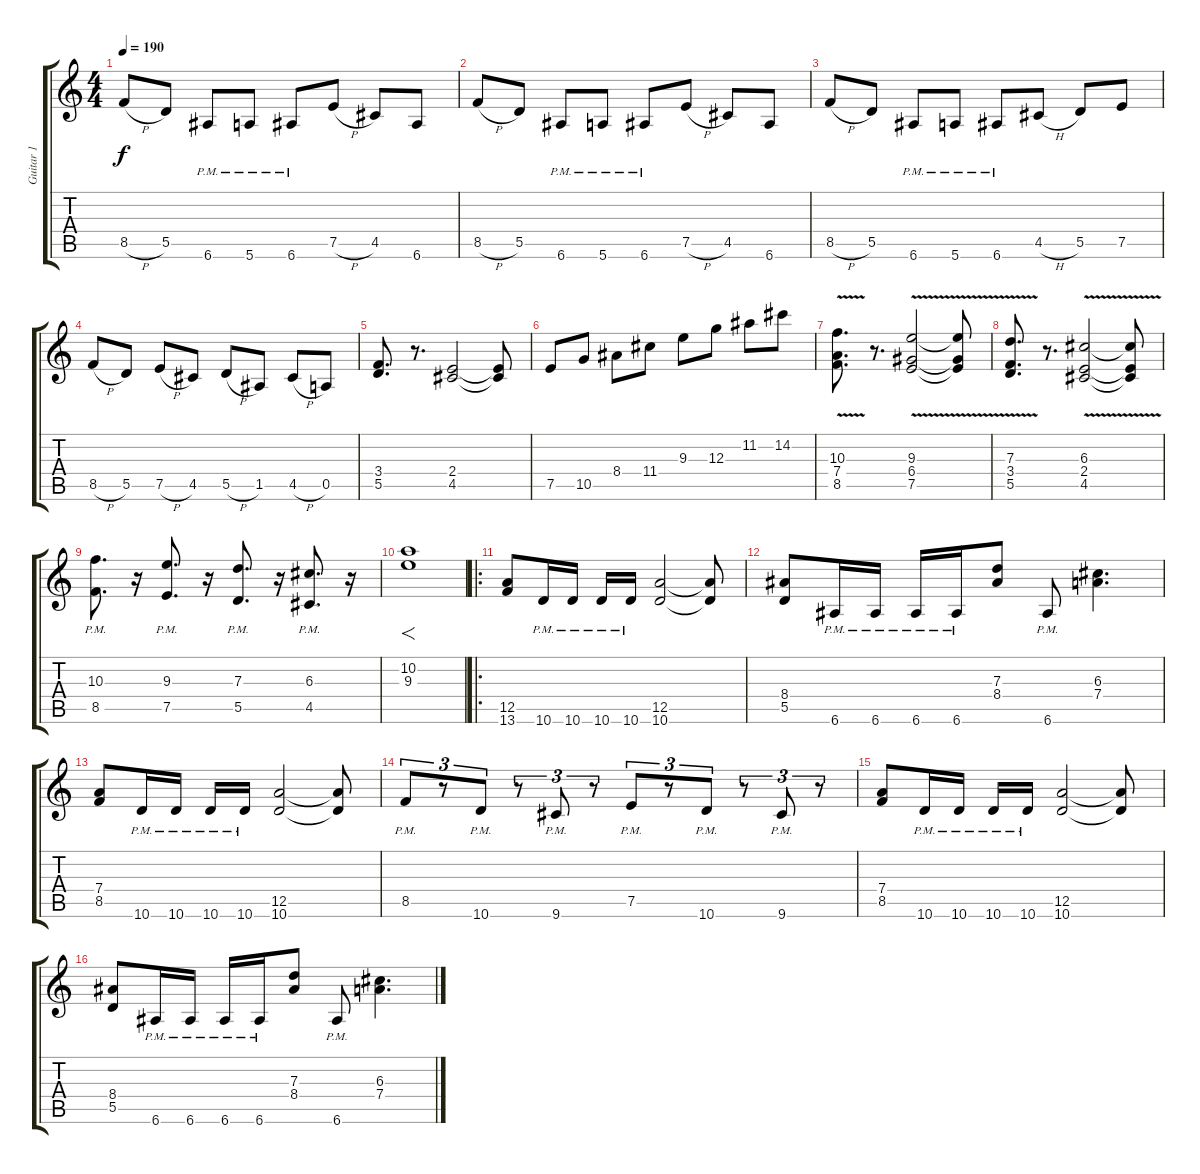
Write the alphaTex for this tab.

\track ("Guitar 1" "Guitar 1") {instrument distortionguitar}
\staff {score tabs}
\tuning (E4 B3 G3 D3 A2 E2) {hide}
\ts (4 4)
\tempo 190
\clef g2
\ks c
8.5{h}.8{dy f} 5.5.8 6.6{pm}.8 5.6{pm}.8 6.6{pm}.8 7.5{h}.8 4.5.8 6.6.8 |
8.5{h}.8 5.5.8 6.6{pm}.8 5.6{pm}.8 6.6{pm}.8 7.5{h}.8 4.5.8 6.6.8 |
8.5{h}.8 5.5.8 6.6{pm}.8 5.6{pm}.8 6.6{pm}.8 4.5{h}.8 5.5.8 7.5.8 |
8.5{h}.8 5.5.8 7.5{h}.8 4.5.8 5.5{h}.8 1.5.8 4.5{h}.8 0.5.8 |
(3.4 5.5).8{d} r.8{d} (2.4 4.5).2 (2.4{t} 4.5{t}).8 |
7.5.8 10.5.8 8.4.8 11.4.8 9.3.8 12.3.8 11.2.8 14.2.8 |
(10.3{v} 7.4 8.5).8{d} r.8{d} (9.3{v} 6.4 7.5).2 (9.3{t} 6.4{t} 7.5{t}).8 |
(7.3{v} 3.4 5.5).8{d} r.8{d} (6.3{v} 2.4 4.5).2 (6.3{t} 2.4{t} 4.5{t}).8 |
(10.3{pm} 8.5{pm}).8{d} r.16 (9.3{pm} 7.5{pm}).8{d} r.16 (7.3{pm} 5.5{pm}).8{d} r.16 (6.3{pm} 4.5{pm}).8{d} r.16 |
(10.2 9.3).1{f} |
\ro
(12.5 13.6).8 10.6{pm}.16 10.6{pm}.16 10.6{pm}.16 10.6{pm}.16 (12.5 10.6).2 (12.5{t} 10.6{t}).8 |
(8.4 5.5).8 6.6{pm}.16 6.6{pm}.16 6.6{pm}.16 6.6{pm}.16 (7.3 8.4).8 6.6{pm}.8 (6.3 7.4).4{d} |
(7.4 8.5).8 10.6{pm}.16 10.6{pm}.16 10.6{pm}.16 10.6{pm}.16 (12.5 10.6).2 (12.5{t} 10.6{t}).8 |
8.5{pm}.8{tu (3 2)} r.8{tu (3 2)} 10.6{pm}.8{tu (3 2)} r.8{tu (3 2)} 9.6{pm}.8{tu (3 2)} r.8{tu (3 2)} 7.5{pm}.8{tu (3 2)} r.8{tu (3 2)} 10.6{pm}.8{tu (3 2)} r.8{tu (3 2)} 9.6{pm}.8{tu (3 2)} r.8{tu (3 2)} |
(7.4 8.5).8 10.6{pm}.16 10.6{pm}.16 10.6{pm}.16 10.6{pm}.16 (12.5 10.6).2 (12.5{t} 10.6{t}).8 |
(8.4 5.5).8 6.6{pm}.16 6.6{pm}.16 6.6{pm}.16 6.6{pm}.16 (7.3 8.4).8 6.6{pm}.8 (6.3 7.4).4{d}
